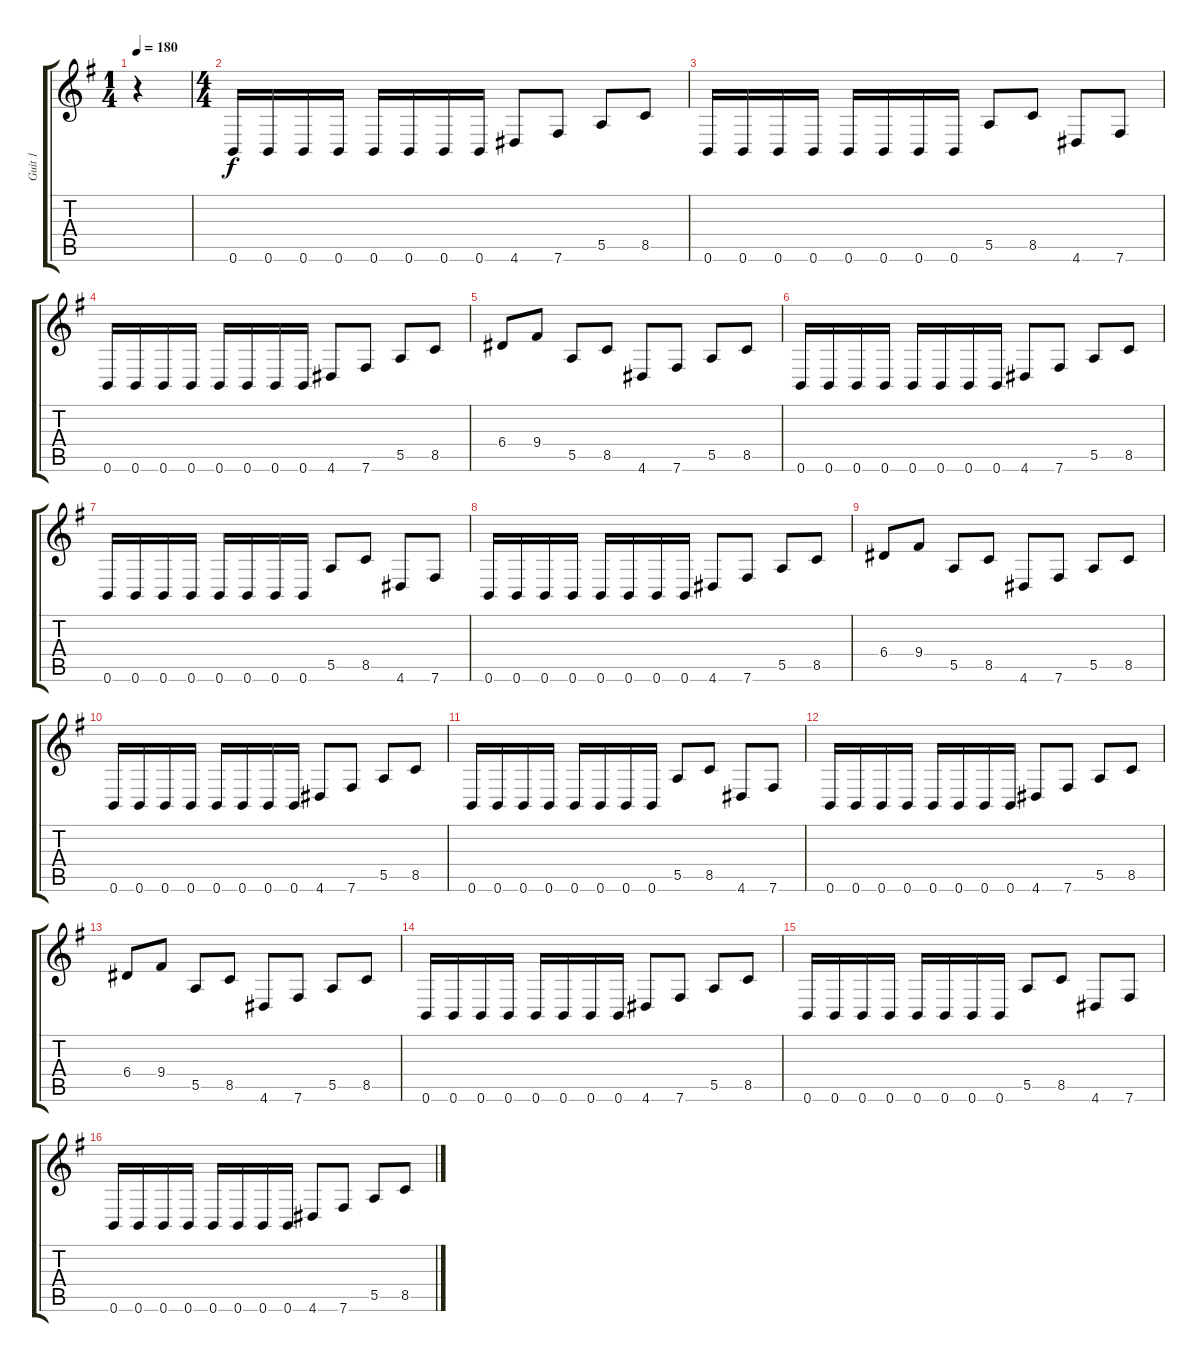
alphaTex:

\track ("Guit 1" "Guit 1") {instrument distortionguitar}
\staff {score tabs}
\tuning (B3 Gb3 D3 A2 E2 B1) {hide}
\ts (1 4)
\tempo 180
\clef g2
\ks g
r.4{dy f instrument distortionguitar} |
\ts (4 4)
0.6.16 0.6.16 0.6.16 0.6.16 0.6.16 0.6.16 0.6.16 0.6.16 4.6.8 7.6.8 5.5.8 8.5.8 |
0.6.16 0.6.16 0.6.16 0.6.16 0.6.16 0.6.16 0.6.16 0.6.16 5.5.8 8.5.8 4.6.8 7.6.8 |
0.6.16 0.6.16 0.6.16 0.6.16 0.6.16 0.6.16 0.6.16 0.6.16 4.6.8 7.6.8 5.5.8 8.5.8 |
6.4.8 9.4.8 5.5.8 8.5.8 4.6.8 7.6.8 5.5.8 8.5.8 |
0.6.16 0.6.16 0.6.16 0.6.16 0.6.16 0.6.16 0.6.16 0.6.16 4.6.8 7.6.8 5.5.8 8.5.8 |
0.6.16 0.6.16 0.6.16 0.6.16 0.6.16 0.6.16 0.6.16 0.6.16 5.5.8 8.5.8 4.6.8 7.6.8 |
0.6.16 0.6.16 0.6.16 0.6.16 0.6.16 0.6.16 0.6.16 0.6.16 4.6.8 7.6.8 5.5.8 8.5.8 |
6.4.8 9.4.8 5.5.8 8.5.8 4.6.8 7.6.8 5.5.8 8.5.8 |
0.6.16 0.6.16 0.6.16 0.6.16 0.6.16 0.6.16 0.6.16 0.6.16 4.6.8 7.6.8 5.5.8 8.5.8 |
0.6.16 0.6.16 0.6.16 0.6.16 0.6.16 0.6.16 0.6.16 0.6.16 5.5.8 8.5.8 4.6.8 7.6.8 |
0.6.16 0.6.16 0.6.16 0.6.16 0.6.16 0.6.16 0.6.16 0.6.16 4.6.8 7.6.8 5.5.8 8.5.8 |
6.4.8 9.4.8 5.5.8 8.5.8 4.6.8 7.6.8 5.5.8 8.5.8 |
0.6.16 0.6.16 0.6.16 0.6.16 0.6.16 0.6.16 0.6.16 0.6.16 4.6.8 7.6.8 5.5.8 8.5.8 |
0.6.16 0.6.16 0.6.16 0.6.16 0.6.16 0.6.16 0.6.16 0.6.16 5.5.8 8.5.8 4.6.8 7.6.8 |
0.6.16 0.6.16 0.6.16 0.6.16 0.6.16 0.6.16 0.6.16 0.6.16 4.6.8 7.6.8 5.5.8 8.5.8
